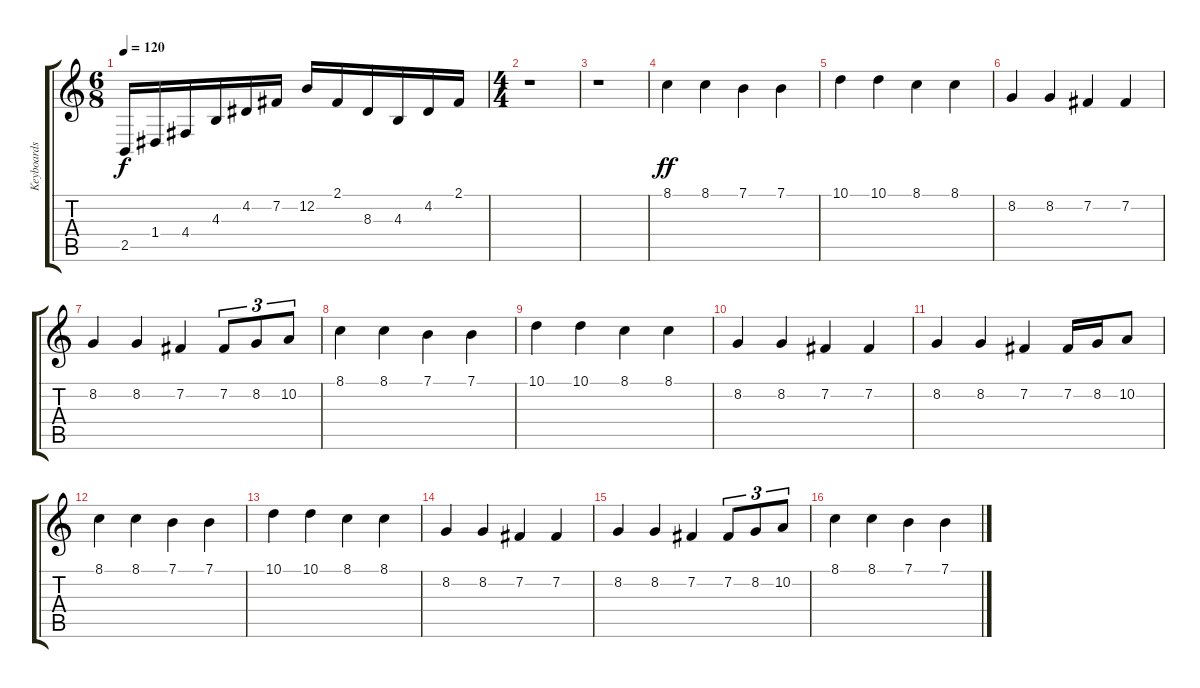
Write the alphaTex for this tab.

\track ("Keyboards" "Keyboards") {instrument pizzicatostrings}
\staff {score tabs}
\tuning (E4 B3 G3 D3 A2 E2) {hide}
\ts (6 8)
\tempo 120
\clef g2
\ks c
2.5.16{dy f} 1.4.16 4.4.16 4.3.16 4.2.16 7.2.16 12.2.16 2.1.16 8.3.16 4.3.16 4.2.16 2.1.16 |
\ts (4 4)
r.1 |
r.1 |
8.1.4{dy ff volume 16 instrument acousticgrandpiano} 8.1.4 7.1.4 7.1.4 |
10.1.4 10.1.4 8.1.4 8.1.4 |
8.2.4 8.2.4 7.2.4 7.2.4 |
8.2.4 8.2.4 7.2.4 7.2.8{tu (3 2)} 8.2.8{tu (3 2)} 10.2.8{tu (3 2)} |
8.1.4 8.1.4 7.1.4 7.1.4 |
10.1.4 10.1.4 8.1.4 8.1.4 |
8.2.4 8.2.4 7.2.4 7.2.4 |
8.2.4 8.2.4 7.2.4 7.2.16 8.2.16 10.2.8 |
8.1.4 8.1.4 7.1.4 7.1.4 |
10.1.4 10.1.4 8.1.4 8.1.4 |
8.2.4 8.2.4 7.2.4 7.2.4 |
8.2.4 8.2.4 7.2.4 7.2.8{tu (3 2)} 8.2.8{tu (3 2)} 10.2.8{tu (3 2)} |
8.1.4 8.1.4 7.1.4 7.1.4
